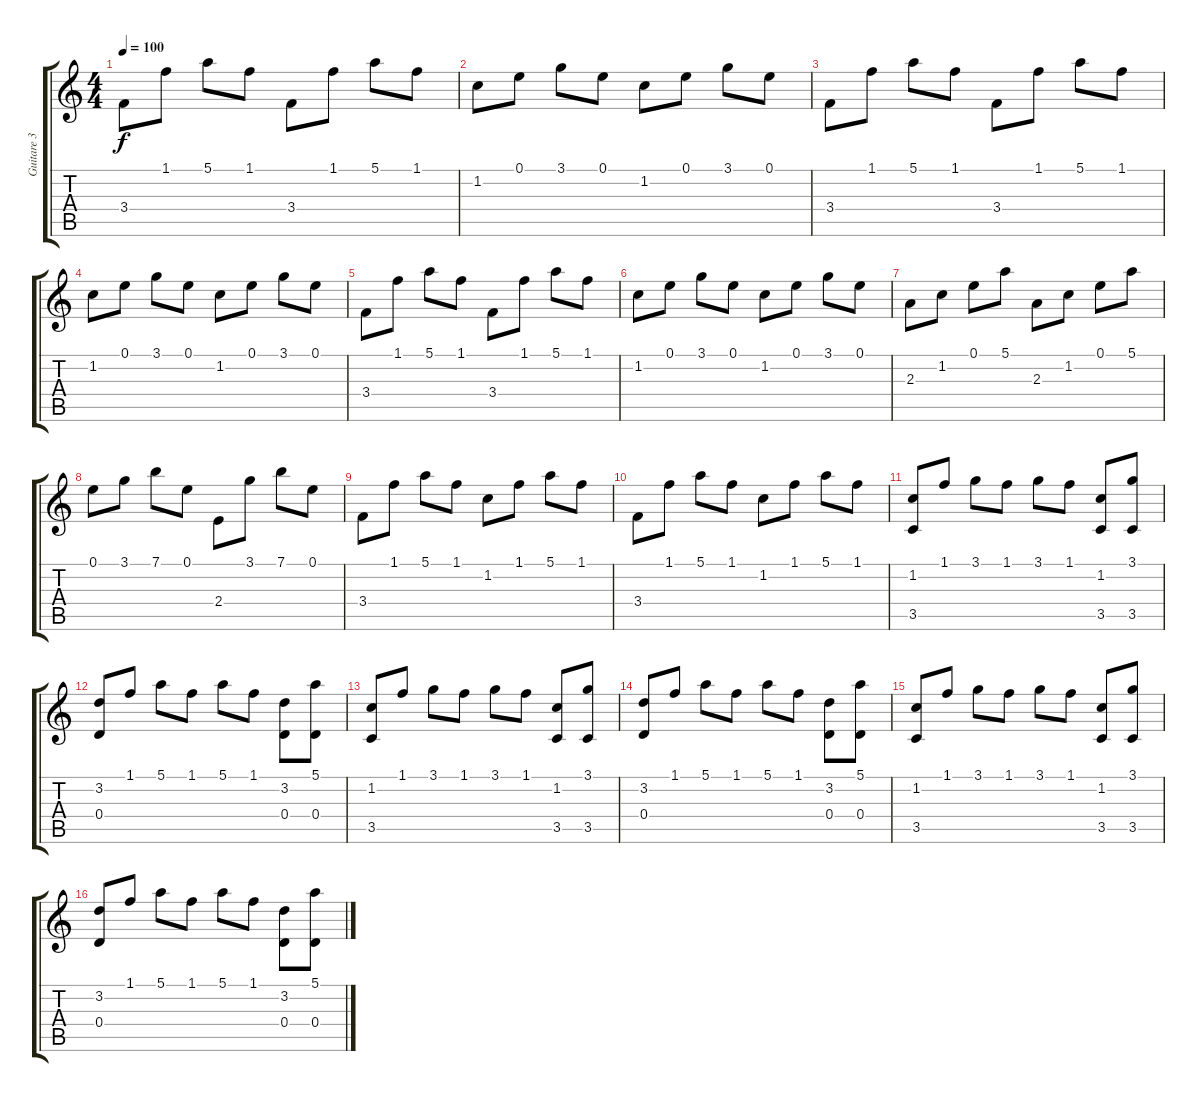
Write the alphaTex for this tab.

\track ("Guitare 3 " "Guitare 3 ") {instrument electricbassfinger}
\staff {score tabs}
\tuning (E4 B3 G3 D3 A2 E2) {hide}
\ts (4 4)
\tempo 100
\clef g2
\ks c
3.4.8{dy f} 1.1.8 5.1.8 1.1.8 3.4.8 1.1.8 5.1.8 1.1.8 |
1.2.8 0.1.8 3.1.8 0.1.8 1.2.8 0.1.8 3.1.8 0.1.8 |
3.4.8 1.1.8 5.1.8 1.1.8 3.4.8 1.1.8 5.1.8 1.1.8 |
1.2.8 0.1.8 3.1.8 0.1.8 1.2.8 0.1.8 3.1.8 0.1.8 |
3.4.8 1.1.8 5.1.8 1.1.8 3.4.8 1.1.8 5.1.8 1.1.8 |
1.2.8 0.1.8 3.1.8 0.1.8 1.2.8 0.1.8 3.1.8 0.1.8 |
2.3.8 1.2.8 0.1.8 5.1.8 2.3.8 1.2.8 0.1.8 5.1.8 |
0.1.8 3.1.8 7.1.8 0.1.8 2.4.8 3.1.8 7.1.8 0.1.8 |
3.4.8 1.1.8 5.1.8 1.1.8 1.2.8 1.1.8 5.1.8 1.1.8 |
3.4.8 1.1.8 5.1.8 1.1.8 1.2.8 1.1.8 5.1.8 1.1.8 |
(1.2 3.5).8 1.1.8 3.1.8 1.1.8 3.1.8 1.1.8 (1.2 3.5).8 (3.1 3.5).8 |
(3.2 0.4).8 1.1.8 5.1.8 1.1.8 5.1.8 1.1.8 (3.2 0.4).8 (5.1 0.4).8 |
(1.2 3.5).8 1.1.8 3.1.8 1.1.8 3.1.8 1.1.8 (1.2 3.5).8 (3.1 3.5).8 |
(3.2 0.4).8 1.1.8 5.1.8 1.1.8 5.1.8 1.1.8 (3.2 0.4).8 (5.1 0.4).8 |
(1.2 3.5).8 1.1.8 3.1.8 1.1.8 3.1.8 1.1.8 (1.2 3.5).8 (3.1 3.5).8 |
(3.2 0.4).8 1.1.8 5.1.8 1.1.8 5.1.8 1.1.8 (3.2 0.4).8 (5.1 0.4).8
